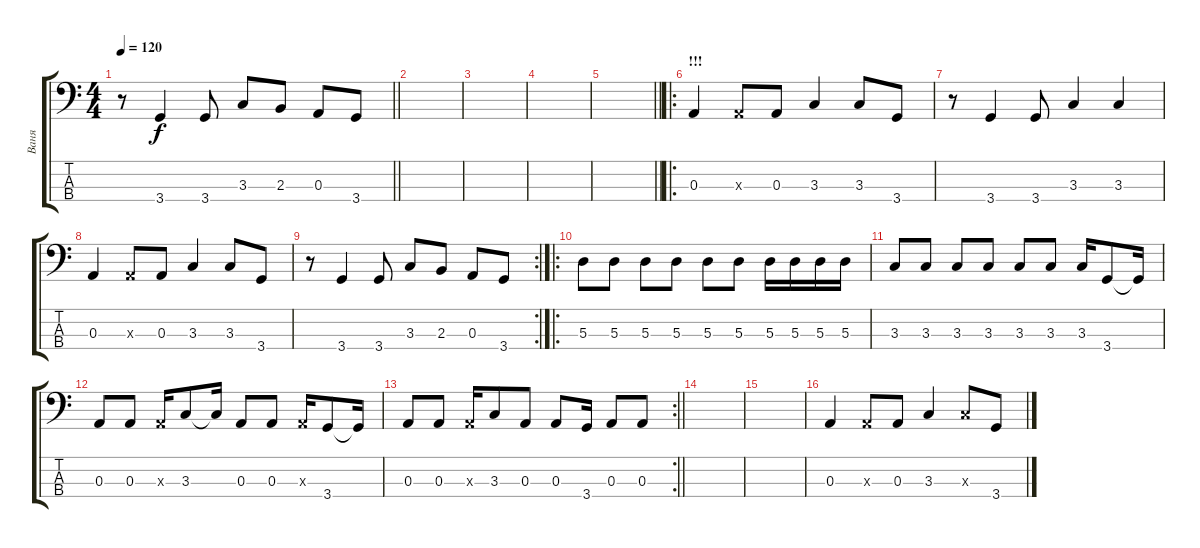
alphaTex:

\track ("Ваня " "Ваня ") {instrument electricbassfinger}
\staff {score tabs}
\tuning (G2 D2 A1 E1) {hide}
\ts (4 4)
\tempo 120
\clef f4
\barLineRight lightlight
\ks c
r.8{dy f} 3.4.4 3.4.8 3.3.8 2.3.8 0.3.8 3.4.8 |
|
|
|
\barLineRight lightlight
|
\ro
\section ("" "!!!")
0.3.4 0.3{x}.8 0.3.8 3.3.4 3.3.8 3.4.8 |
r.8 3.4.4 3.4.8 3.3.4 3.3.4 |
0.3.4 0.3{x}.8 0.3.8 3.3.4 3.3.8 3.4.8 |
\rc 2
r.8 3.4.4 3.4.8 3.3.8 2.3.8 0.3.8 3.4.8 |
\ro
5.3.8 5.3.8 5.3.8 5.3.8 5.3.8 5.3.8 5.3.16 5.3.16 5.3.16 5.3.16 |
3.3.8 3.3.8 3.3.8 3.3.8 3.3.8 3.3.8 3.3.16 3.4.8 3.4{t}.16 |
0.3.8 0.3.8 0.3{x}.16 3.3.8 3.3{t}.16 0.3.8 0.3.8 0.3{x}.16 3.4.8 3.4{t}.16 |
\rc 2
\barLineRight lightlight
0.3.8 0.3.8 0.3{x}.16 3.3.8 0.3.8 0.3.8 3.4.16 0.3.8 0.3.8 |
|
|
0.3.4 0.3{x}.8 0.3.8 3.3.4 3.3{x}.8 3.4.8
